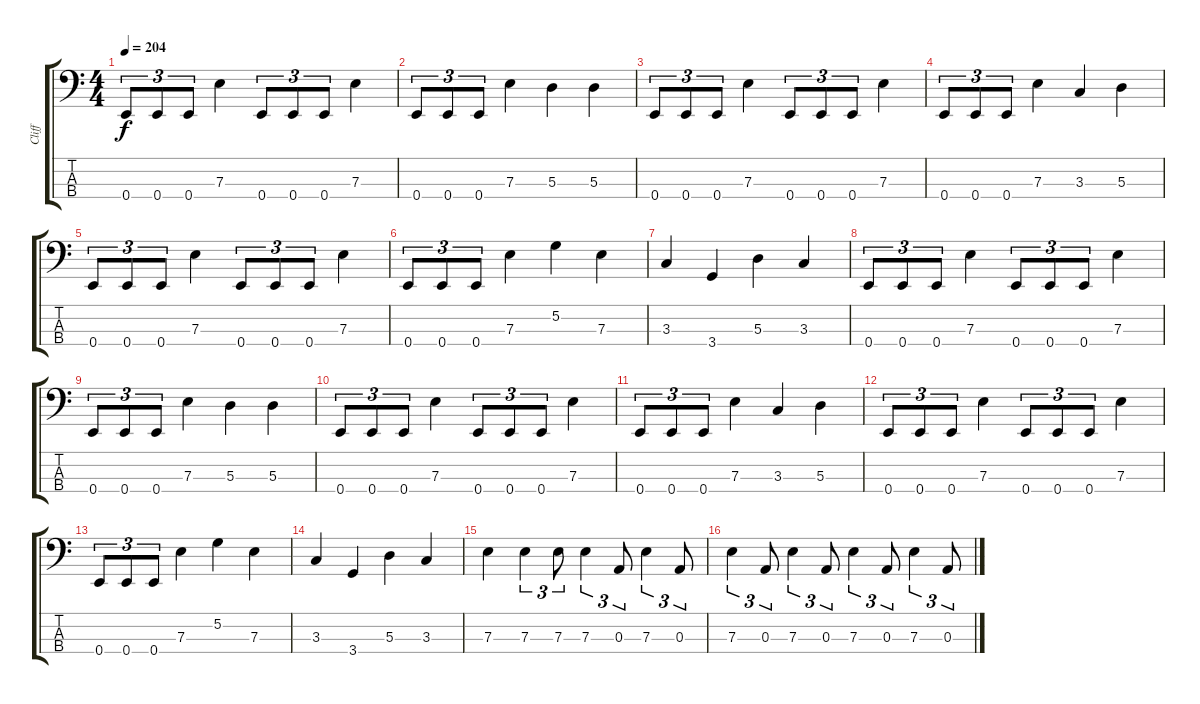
\track ("Cliff" "Cliff") {instrument electricbassfinger}
\staff {score tabs}
\tuning (G2 D2 A1 E1) {hide}
\ts (4 4)
\tempo 204
\clef f4
\ks c
0.4.8{tu (3 2) dy f} 0.4.8{tu (3 2)} 0.4.8{tu (3 2)} 7.3.4 0.4.8{tu (3 2)} 0.4.8{tu (3 2)} 0.4.8{tu (3 2)} 7.3.4 |
0.4.8{tu (3 2)} 0.4.8{tu (3 2)} 0.4.8{tu (3 2)} 7.3.4 5.3.4 5.3.4 |
0.4.8{tu (3 2)} 0.4.8{tu (3 2)} 0.4.8{tu (3 2)} 7.3.4 0.4.8{tu (3 2)} 0.4.8{tu (3 2)} 0.4.8{tu (3 2)} 7.3.4 |
0.4.8{tu (3 2)} 0.4.8{tu (3 2)} 0.4.8{tu (3 2)} 7.3.4 3.3.4 5.3.4 |
0.4.8{tu (3 2)} 0.4.8{tu (3 2)} 0.4.8{tu (3 2)} 7.3.4 0.4.8{tu (3 2)} 0.4.8{tu (3 2)} 0.4.8{tu (3 2)} 7.3.4 |
0.4.8{tu (3 2)} 0.4.8{tu (3 2)} 0.4.8{tu (3 2)} 7.3.4 5.2.4 7.3.4 |
3.3.4 3.4.4 5.3.4 3.3.4 |
0.4.8{tu (3 2)} 0.4.8{tu (3 2)} 0.4.8{tu (3 2)} 7.3.4 0.4.8{tu (3 2)} 0.4.8{tu (3 2)} 0.4.8{tu (3 2)} 7.3.4 |
0.4.8{tu (3 2)} 0.4.8{tu (3 2)} 0.4.8{tu (3 2)} 7.3.4 5.3.4 5.3.4 |
0.4.8{tu (3 2)} 0.4.8{tu (3 2)} 0.4.8{tu (3 2)} 7.3.4 0.4.8{tu (3 2)} 0.4.8{tu (3 2)} 0.4.8{tu (3 2)} 7.3.4 |
0.4.8{tu (3 2)} 0.4.8{tu (3 2)} 0.4.8{tu (3 2)} 7.3.4 3.3.4 5.3.4 |
0.4.8{tu (3 2)} 0.4.8{tu (3 2)} 0.4.8{tu (3 2)} 7.3.4 0.4.8{tu (3 2)} 0.4.8{tu (3 2)} 0.4.8{tu (3 2)} 7.3.4 |
0.4.8{tu (3 2)} 0.4.8{tu (3 2)} 0.4.8{tu (3 2)} 7.3.4 5.2.4 7.3.4 |
3.3.4 3.4.4 5.3.4 3.3.4 |
7.3.4 7.3.4{tu (3 2)} 7.3.8{tu (3 2)} 7.3.4{tu (3 2)} 0.3.8{tu (3 2)} 7.3.4{tu (3 2)} 0.3.8{tu (3 2)} |
7.3.4{tu (3 2)} 0.3.8{tu (3 2)} 7.3.4{tu (3 2)} 0.3.8{tu (3 2)} 7.3.4{tu (3 2)} 0.3.8{tu (3 2)} 7.3.4{tu (3 2)} 0.3.8{tu (3 2)}
